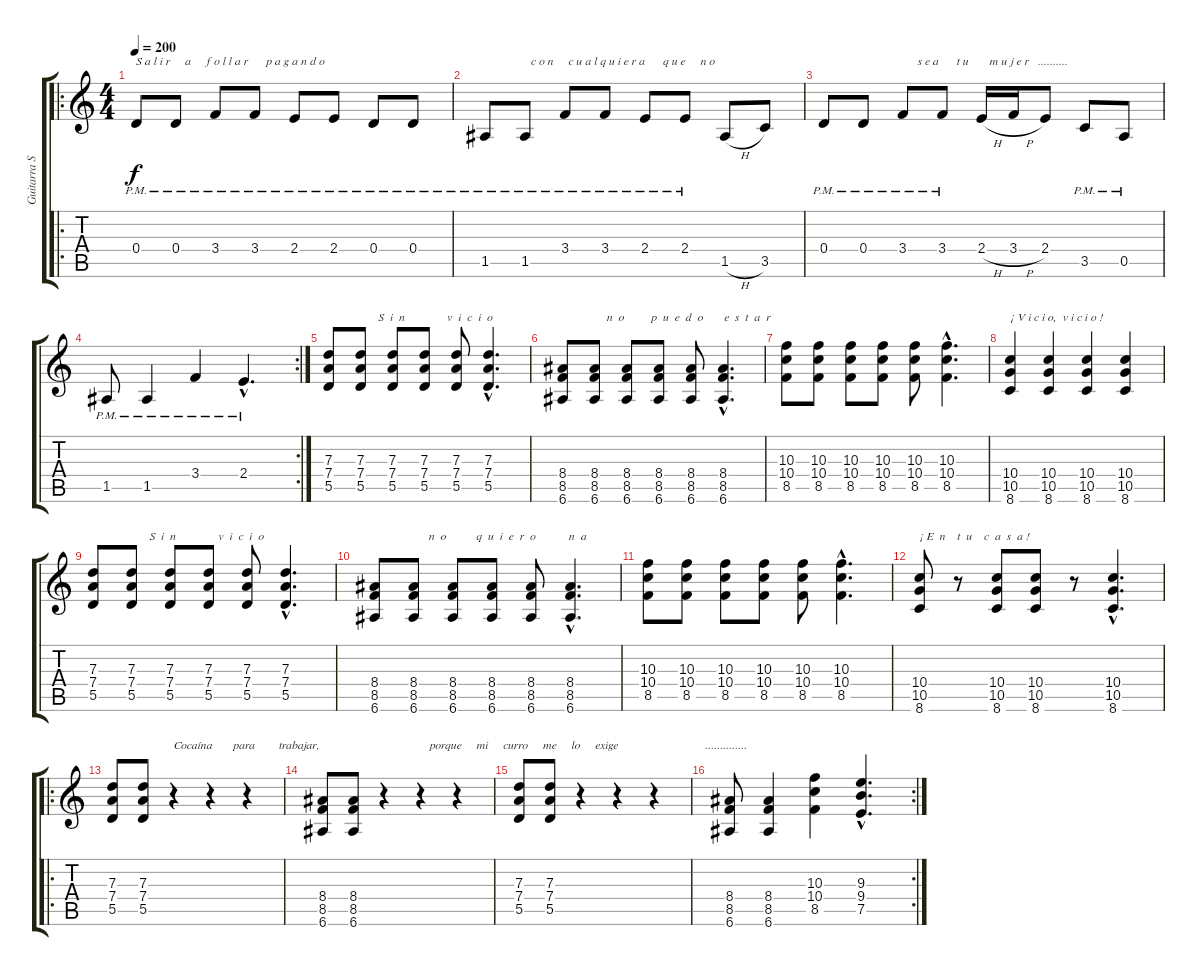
\track ("Guitarra Solista" "Guitarra S") {instrument electricguitarclean}
\staff {score tabs}
\tuning (E4 B3 G3 D3 A2 E2) {hide}
\ro
\ts (4 4)
\tempo 200
\clef g2
\ks c
0.4{pm}.8{txt "S a l i r     a     f o l l a r      p a g a n d o" dy f} 0.4{pm}.8 3.4{pm}.8 3.4{pm}.8 2.4{pm}.8 2.4{pm}.8 0.4{pm}.8 0.4{pm}.8 |
1.5{pm}.8 1.5{pm}.8{txt "  c o n     c u a l q u i e r a      q u e     n o"} 3.4{pm}.8 3.4{pm}.8 2.4{pm}.8 2.4{pm}.8 1.5{h}.8 3.5.8 |
0.4{pm}.8 0.4{pm}.8 3.4{pm}.8{txt "     s e a      t u       m u j e r   .........."} 3.4{pm}.8 2.4{h}.16 3.4{h}.16 2.4.8 3.5{pm}.8 0.5{pm}.8 |
\rc 2
1.5{pm}.8 1.5{pm}.4 3.4{pm}.4 2.4{hac pm}.4{d} |
(7.3 7.4 5.5).8 (7.3 7.4 5.5).8{txt "      S  i  n              v  i  c  i  o"} (7.3 7.4 5.5).8 (7.3 7.4 5.5).8 (7.3 7.4 5.5).8 (7.3{hac} 7.4{hac} 5.5{hac}).4{d} |
(8.4 8.5 6.6).8 (8.4 8.5 6.6).8{txt "    n  o         p  u  e  d  o       e  s  t  a  r"} (8.4 8.5 6.6).8 (8.4 8.5 6.6).8 (8.4 8.5 6.6).8 (8.4{hac} 8.5{hac} 6.6{hac}).4{d} |
(10.3 10.4 8.5).8 (10.3 10.4 8.5).8 (10.3 10.4 8.5).8 (10.3 10.4 8.5).8 (10.3 10.4 8.5).8 (10.3{hac} 10.4{hac} 8.5{hac}).4{d} |
(10.4 10.5 8.6).4{txt "¡ V i c i o,  v i c i o !"} (10.4 10.5 8.6).4 (10.4 10.5 8.6).4 (10.4 10.5 8.6).4 |
(7.3 7.4 5.5).8 (7.3 7.4 5.5).8{txt "      S  i  n              v  i  c  i  o"} (7.3 7.4 5.5).8 (7.3 7.4 5.5).8 (7.3 7.4 5.5).8 (7.3{hac} 7.4{hac} 5.5{hac}).4{d} |
(8.4 8.5 6.6).8 (8.4 8.5 6.6).8{txt "     n  o          q  u  i  e  r  o           n  a"} (8.4 8.5 6.6).8 (8.4 8.5 6.6).8 (8.4 8.5 6.6).8 (8.4{hac} 8.5{hac} 6.6{hac}).4{d} |
(10.3 10.4 8.5).8 (10.3 10.4 8.5).8 (10.3 10.4 8.5).8 (10.3 10.4 8.5).8 (10.3 10.4 8.5).8 (10.3{hac} 10.4{hac} 8.5{hac}).4{d} |
(10.4 10.5 8.6).8{txt "¡ E  n    t  u    c  a  s  a !"} r.8 (10.4 10.5 8.6).8 (10.4 10.5 8.6).8 r.8 (10.4{hac} 10.5{hac} 8.6{hac}).4{d} |
\ro
(7.3 7.4 5.5).8 (7.3 7.4 5.5).8 r.4{txt "Cocaína       para        trabajar,"} r.4 r.4 |
(8.4 8.5 6.6).8 (8.4 8.5 6.6).8 r.4 r.4{txt "   porque     mi     curro     me     lo     exige"} r.4 |
(7.3 7.4 5.5).8 (7.3 7.4 5.5).8 r.4 r.4 r.4{txt "                 .............."} |
\rc 2
(8.4 8.5 6.6).8 (8.4 8.5 6.6).4 (10.3 10.4 8.5).4 (9.3{hac} 9.4{hac} 7.5{hac}).4{d}
